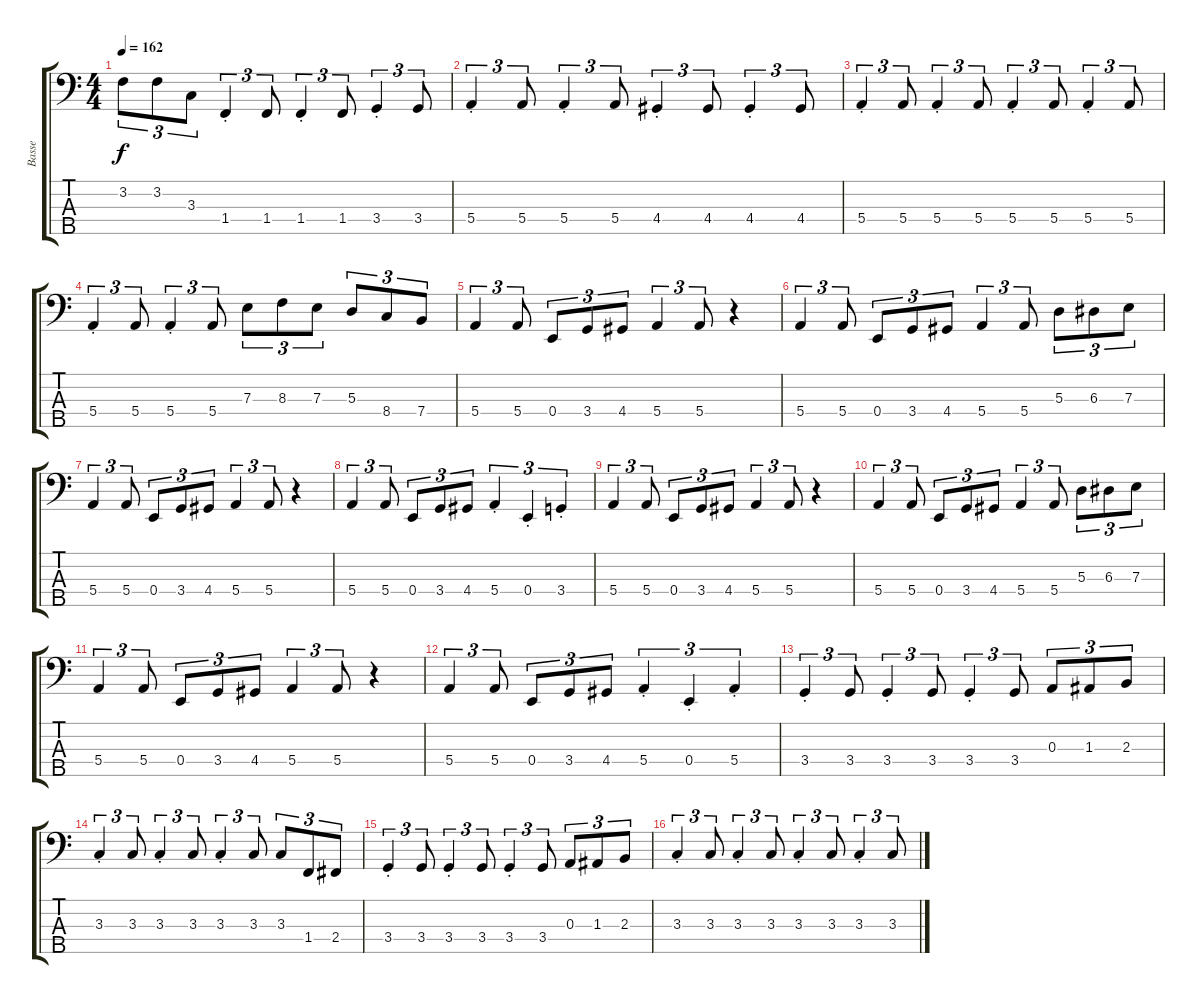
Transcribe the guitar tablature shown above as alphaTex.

\track ("Basse" "Basse") {instrument electricbasspick}
\staff {score tabs}
\tuning (G2 D2 A1 E1 B0) {hide}
\ts (4 4)
\tempo 162
\clef f4
\ks c
3.2.8{tu (3 2) dy f} 3.2.8{tu (3 2)} 3.3.8{tu (3 2)} 1.4{st}.4{tu (3 2)} 1.4.8{tu (3 2)} 1.4{st}.4{tu (3 2)} 1.4.8{tu (3 2)} 3.4{st}.4{tu (3 2)} 3.4.8{tu (3 2)} |
5.4{st}.4{tu (3 2)} 5.4.8{tu (3 2)} 5.4{st}.4{tu (3 2)} 5.4.8{tu (3 2)} 4.4{st}.4{tu (3 2)} 4.4.8{tu (3 2)} 4.4{st}.4{tu (3 2)} 4.4.8{tu (3 2)} |
5.4{st}.4{tu (3 2)} 5.4.8{tu (3 2)} 5.4{st}.4{tu (3 2)} 5.4.8{tu (3 2)} 5.4{st}.4{tu (3 2)} 5.4.8{tu (3 2)} 5.4{st}.4{tu (3 2)} 5.4.8{tu (3 2)} |
5.4{st}.4{tu (3 2)} 5.4.8{tu (3 2)} 5.4{st}.4{tu (3 2)} 5.4.8{tu (3 2)} 7.3.8{tu (3 2)} 8.3.8{tu (3 2)} 7.3.8{tu (3 2)} 5.3.8{tu (3 2)} 8.4.8{tu (3 2)} 7.4.8{tu (3 2)} |
5.4.4{tu (3 2)} 5.4.8{tu (3 2)} 0.4.8{tu (3 2)} 3.4.8{tu (3 2)} 4.4.8{tu (3 2)} 5.4.4{tu (3 2)} 5.4.8{tu (3 2)} r.4 |
5.4.4{tu (3 2)} 5.4.8{tu (3 2)} 0.4.8{tu (3 2)} 3.4.8{tu (3 2)} 4.4.8{tu (3 2)} 5.4.4{tu (3 2)} 5.4.8{tu (3 2)} 5.3.8{tu (3 2)} 6.3.8{tu (3 2)} 7.3.8{tu (3 2)} |
5.4.4{tu (3 2)} 5.4.8{tu (3 2)} 0.4.8{tu (3 2)} 3.4.8{tu (3 2)} 4.4.8{tu (3 2)} 5.4.4{tu (3 2)} 5.4.8{tu (3 2)} r.4 |
5.4.4{tu (3 2)} 5.4.8{tu (3 2)} 0.4.8{tu (3 2)} 3.4.8{tu (3 2)} 4.4.8{tu (3 2)} 5.4{st}.4{tu (3 2)} 0.4{st}.4{tu (3 2)} 3.4{st}.4{tu (3 2)} |
5.4.4{tu (3 2)} 5.4.8{tu (3 2)} 0.4.8{tu (3 2)} 3.4.8{tu (3 2)} 4.4.8{tu (3 2)} 5.4.4{tu (3 2)} 5.4.8{tu (3 2)} r.4 |
5.4.4{tu (3 2)} 5.4.8{tu (3 2)} 0.4.8{tu (3 2)} 3.4.8{tu (3 2)} 4.4.8{tu (3 2)} 5.4.4{tu (3 2)} 5.4.8{tu (3 2)} 5.3.8{tu (3 2)} 6.3.8{tu (3 2)} 7.3.8{tu (3 2)} |
5.4.4{tu (3 2)} 5.4.8{tu (3 2)} 0.4.8{tu (3 2)} 3.4.8{tu (3 2)} 4.4.8{tu (3 2)} 5.4.4{tu (3 2)} 5.4.8{tu (3 2)} r.4 |
5.4.4{tu (3 2)} 5.4.8{tu (3 2)} 0.4.8{tu (3 2)} 3.4.8{tu (3 2)} 4.4.8{tu (3 2)} 5.4{st}.4{tu (3 2)} 0.4{st}.4{tu (3 2)} 5.4{st}.4{tu (3 2)} |
3.4{st}.4{tu (3 2)} 3.4.8{tu (3 2)} 3.4{st}.4{tu (3 2)} 3.4.8{tu (3 2)} 3.4{st}.4{tu (3 2)} 3.4.8{tu (3 2)} 0.3.8{tu (3 2)} 1.3.8{tu (3 2)} 2.3.8{tu (3 2)} |
3.3{st}.4{tu (3 2)} 3.3.8{tu (3 2)} 3.3{st}.4{tu (3 2)} 3.3.8{tu (3 2)} 3.3{st}.4{tu (3 2)} 3.3.8{tu (3 2)} 3.3.8{tu (3 2)} 1.4.8{tu (3 2)} 2.4.8{tu (3 2)} |
3.4{st}.4{tu (3 2)} 3.4.8{tu (3 2)} 3.4{st}.4{tu (3 2)} 3.4.8{tu (3 2)} 3.4{st}.4{tu (3 2)} 3.4.8{tu (3 2)} 0.3.8{tu (3 2)} 1.3.8{tu (3 2)} 2.3.8{tu (3 2)} |
3.3{st}.4{tu (3 2)} 3.3.8{tu (3 2)} 3.3{st}.4{tu (3 2)} 3.3.8{tu (3 2)} 3.3{st}.4{tu (3 2)} 3.3.8{tu (3 2)} 3.3{st}.4{tu (3 2)} 3.3.8{tu (3 2)}
